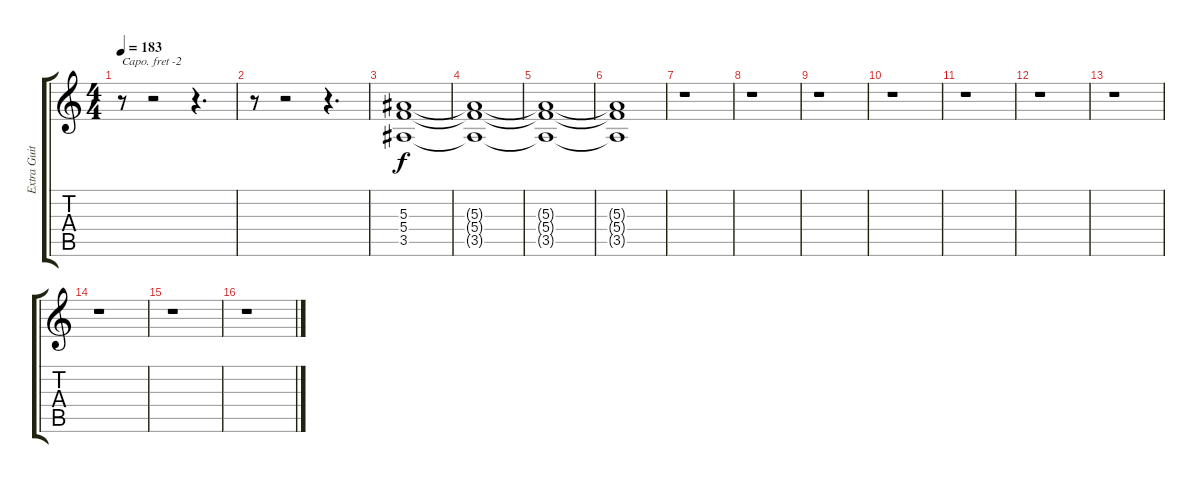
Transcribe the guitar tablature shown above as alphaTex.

\track ("Extra Guitar" "Extra Guit") {instrument distortionguitar}
\staff {score tabs}
\capo -2
\tuning (E4 B3 G3 D3 A2 D2) {hide}
\ts (4 4)
\tempo 183
\clef g2
\ks c
r.8{dy f} r.2 r.4{d} |
r.8 r.2 r.4{d} |
(5.3 5.4 3.5).1 |
(5.3{t} 5.4{t} 3.5{t}).1 |
(5.3{t} 5.4{t} 3.5{t}).1 |
(5.3{t} 5.4{t} 3.5{t}).1 |
r.1 |
r.1 |
r.1 |
r.1 |
r.1 |
r.1 |
r.1 |
r.1 |
r.1 |
r.1
